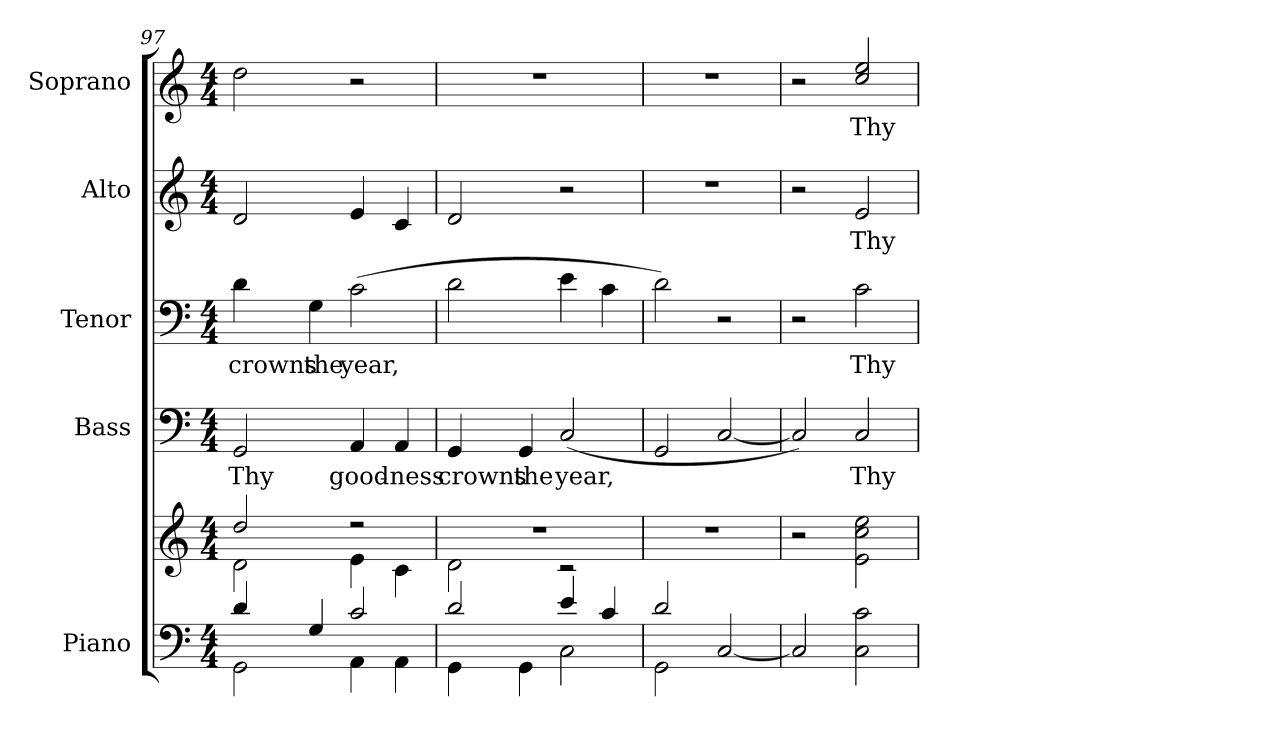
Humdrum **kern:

**kern	**kern	**kern	**text	**kern	**text	**kern	**text	**kern	**text
*part5	*part5	*part4	*part4	*part3	*part3	*part2	*part2	*part1	*part1
*staff6	*staff5	*staff4	*staff4	*staff3	*staff3	*staff2	*staff2	*staff1	*staff1
*I"Piano	*	*I"Bass	*	*I"Tenor	*	*I"Alto	*	*I"Soprano	*
*I'Pno.	*	*I'B.	*	*I'T.	*	*I'A.	*	*I'S.	*
*clefF4	*clefG2	*clefF4	*	*clefF4	*	*clefG2	*	*clefG2	*
*k[]	*k[]	*k[]	*	*k[]	*	*k[]	*	*k[]	*
*C:	*C:	*C:	*	*C:	*	*C:	*	*C:	*
*M4/4	*M4/4	*M4/4	*	*M4/4	*	*M4/4	*	*M4/4	*
=97	=97	=97	=97	=97	=97	=97	=97	=97	=97
*^	*^	*	*	*	*	*	*	*	*
!	!	!	!	!	!LO:LY:b:color=#000000	!	!	!	!	!	!
!	!	!	!	!	!	!	!LO:LY:b:color=#000000	!	!	!	!
4di/	2GGi\	2ddi/	2di\	2GGi/	Thy	4di\	crowns	2di/	.	2ddi\	.
!	!	!	!	!	!	!	!LO:LY:b:color=#000000	!	!	!	!
4Gi/	.	.	.	.	.	4Gi\	the	.	.	.	.
!	!	!	!	!	!LO:LY:b:color=#000000	!	!	!	!	!	!
!	!	!	!	!	!	!	!LO:LY:b:color=#000000	!	!	!	!
2ci/	4AAi\	2r	4ei\	4AAi/	good-	(2ci\	year,	4ei/	.	2r	.
!	!	!	!	!	!LO:LY:b:color=#000000	!	!	!	!	!	!
.	4AAi\	.	4ci\	4AAi/	-ness	.	.	4ci/	.	.	.
!!LO:PB:g=z
=98	=98	=98	=98	=98	=98	=98	=98	=98	=98	=98	=98
!	!	!	!	!	!LO:LY:b:color=#000000	!	!	!	!	!	!
2di/	4GGi\	1r	2di\	4GGi/	crowns	2di\	.	2di/	.	1r	.
!	!	!	!	!	!LO:LY:b:color=#000000	!	!	!	!	!	!
.	4GGi\	.	.	4GGi/	the	.	.	.	.	.	.
!	!	!	!	!	!LO:LY:b:color=#000000	!	!	!	!	!	!
4ei/	2Ci\	.	2r	(2Ci/	year,	4ei\	.	2r	.	.	.
4ci/	.	.	.	.	.	4ci\	.	.	.	.	.
*	*	*v	*v	*	*	*	*	*	*	*	*
=99	=99	=99	=99	=99	=99	=99	=99	=99	=99	=99
2di/	2GGi\	1r	2GGi/	.	2di\)	.	1r	.	1r	.
2ryy	[<2Ci/	.	[<2Ci/	.	2r	.	.	.	.	.
=100	=100	=100	=100	=100	=100	=100	=100	=100	=100	=100
2ryy	2Ci/]	2r	2Ci/])	.	2r	.	2r	.	2r	.
!	!	!	!	!LO:LY:b:color=#000000	!	!	!	!	!	!
!	!	!	!	!	!	!LO:LY:b:color=#000000	!	!	!	!
!	!	!	!	!	!	!	!	!LO:LY:b:color=#000000	!	!
!	!	!	!	!	!	!	!	!	!	!LO:LY:b:color=#000000
2ryy	2Ci\ 2ci	2ei\ 2cci 2eei	2Ci/	Thy	2ci\	Thy	2ei/	Thy	2cci/ 2eei	Thy
*v	*v	*	*	*	*	*	*	*	*	*
=	=	=	=	=	=	=	=	=	=
*-	*-	*-	*-	*-	*-	*-	*-	*-	*-
